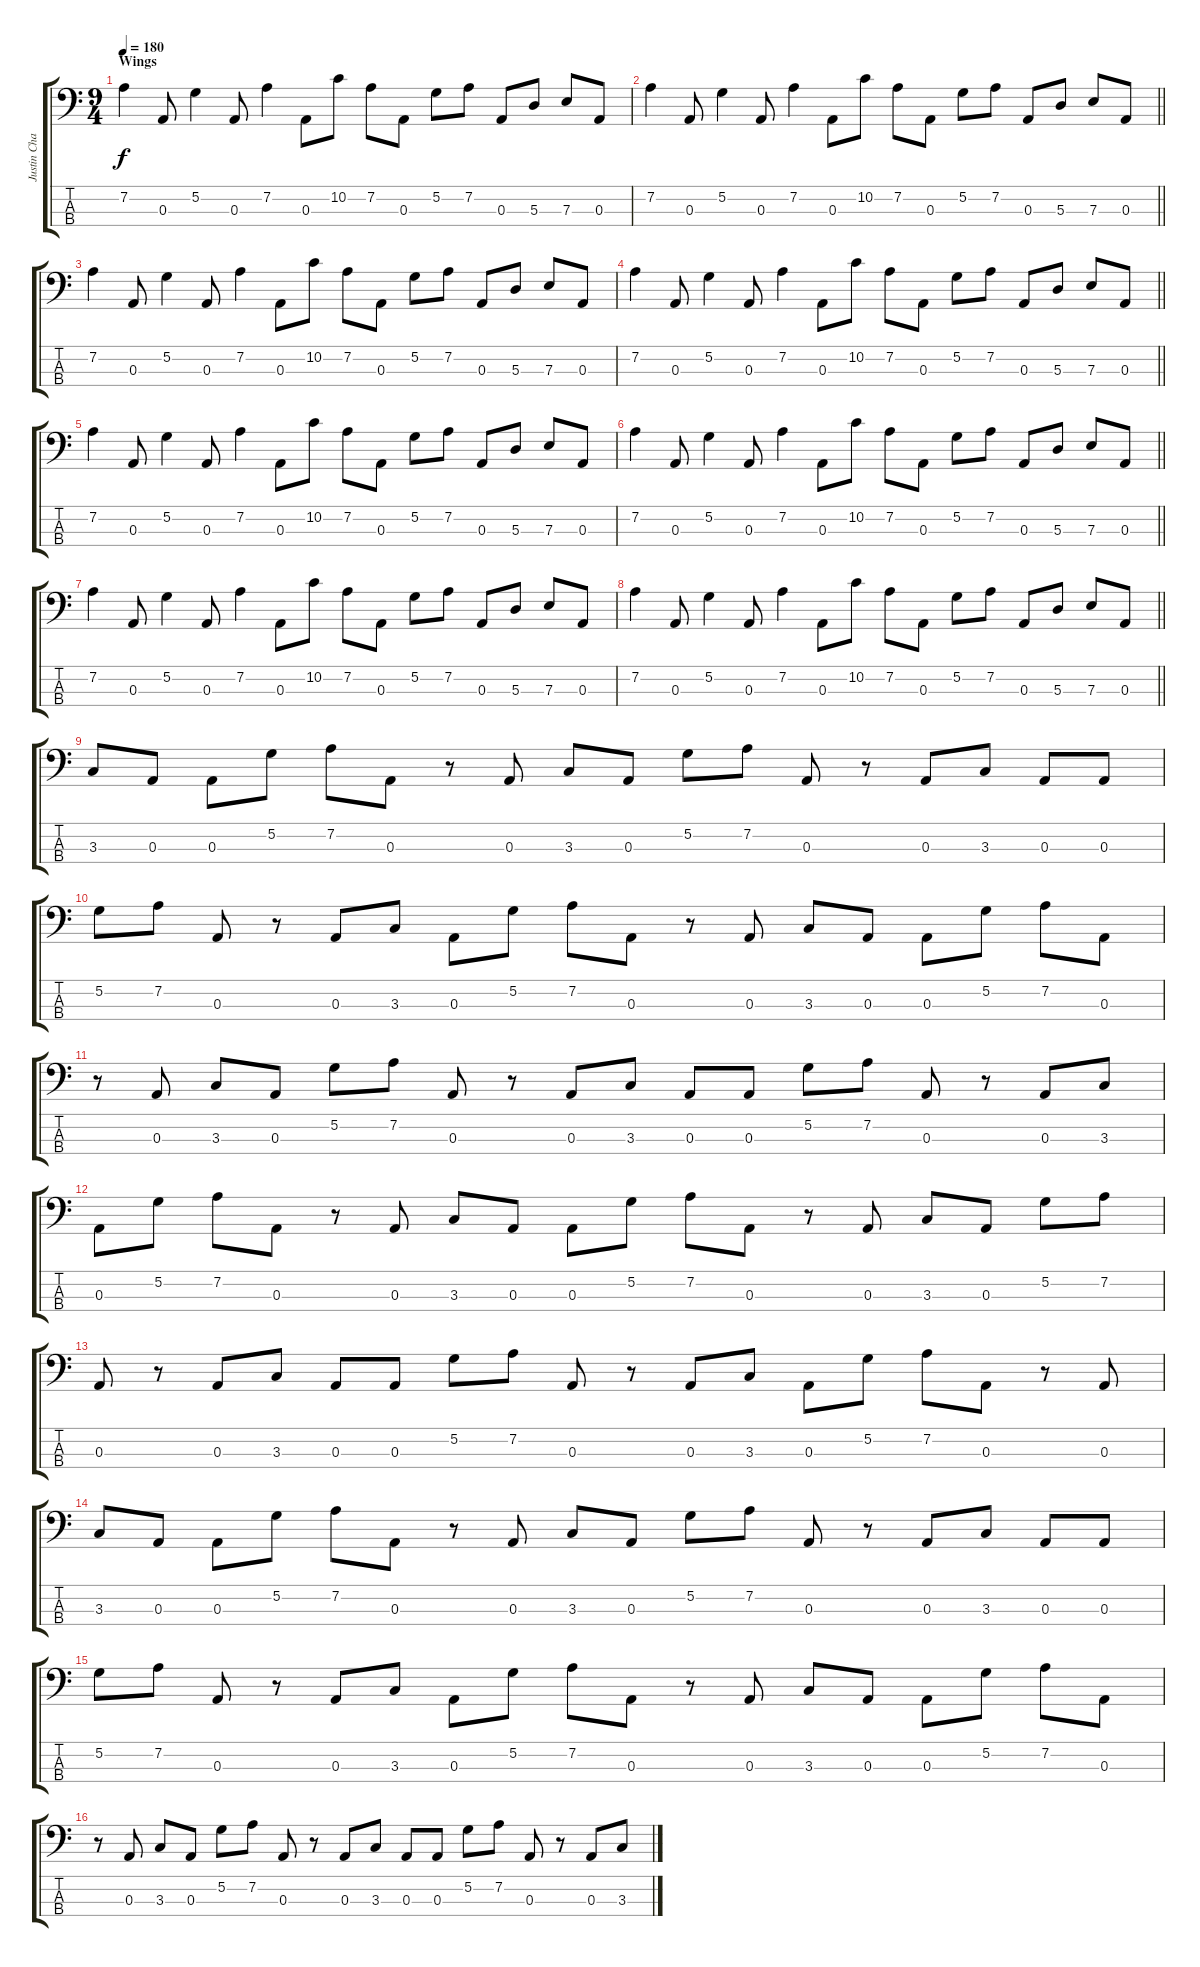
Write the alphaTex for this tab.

\track ("Justin Chancellor" "Justin Cha") {instrument electricbasspick}
\staff {score tabs}
\tuning (G2 D2 A1 D1) {hide}
\ts (9 4)
\section ("" "Wings")
\tempo 180
\clef f4
\ks c
7.2.4{dy f} 0.3.8 5.2.4 0.3.8 7.2.4 0.3.8 10.2.8 7.2.8 0.3.8 5.2.8 7.2.8 0.3.8 5.3.8 7.3.8 0.3.8 |
\barLineRight lightlight
7.2.4 0.3.8 5.2.4 0.3.8 7.2.4 0.3.8 10.2.8 7.2.8 0.3.8 5.2.8 7.2.8 0.3.8 5.3.8 7.3.8 0.3.8 |
7.2.4 0.3.8 5.2.4 0.3.8 7.2.4 0.3.8 10.2.8 7.2.8 0.3.8 5.2.8 7.2.8 0.3.8 5.3.8 7.3.8 0.3.8 |
\barLineRight lightlight
7.2.4 0.3.8 5.2.4 0.3.8 7.2.4 0.3.8 10.2.8 7.2.8 0.3.8 5.2.8 7.2.8 0.3.8 5.3.8 7.3.8 0.3.8 |
7.2.4 0.3.8 5.2.4 0.3.8 7.2.4 0.3.8 10.2.8 7.2.8 0.3.8 5.2.8 7.2.8 0.3.8 5.3.8 7.3.8 0.3.8 |
\barLineRight lightlight
7.2.4 0.3.8 5.2.4 0.3.8 7.2.4 0.3.8 10.2.8 7.2.8 0.3.8 5.2.8 7.2.8 0.3.8 5.3.8 7.3.8 0.3.8 |
7.2.4 0.3.8 5.2.4 0.3.8 7.2.4 0.3.8 10.2.8 7.2.8 0.3.8 5.2.8 7.2.8 0.3.8 5.3.8 7.3.8 0.3.8 |
\barLineRight lightlight
7.2.4 0.3.8 5.2.4 0.3.8 7.2.4 0.3.8 10.2.8 7.2.8 0.3.8 5.2.8 7.2.8 0.3.8 5.3.8 7.3.8 0.3.8 |
3.3.8 0.3.8 0.3.8 5.2.8 7.2.8 0.3.8 r.8 0.3.8 3.3.8 0.3.8 5.2.8 7.2.8 0.3.8 r.8 0.3.8 3.3.8 0.3.8 0.3.8 |
5.2.8 7.2.8 0.3.8 r.8 0.3.8 3.3.8 0.3.8 5.2.8 7.2.8 0.3.8 r.8 0.3.8 3.3.8 0.3.8 0.3.8 5.2.8 7.2.8 0.3.8 |
r.8 0.3.8 3.3.8 0.3.8 5.2.8 7.2.8 0.3.8 r.8 0.3.8 3.3.8 0.3.8 0.3.8 5.2.8 7.2.8 0.3.8 r.8 0.3.8 3.3.8 |
0.3.8 5.2.8 7.2.8 0.3.8 r.8 0.3.8 3.3.8 0.3.8 0.3.8 5.2.8 7.2.8 0.3.8 r.8 0.3.8 3.3.8 0.3.8 5.2.8 7.2.8 |
0.3.8 r.8 0.3.8 3.3.8 0.3.8 0.3.8 5.2.8 7.2.8 0.3.8 r.8 0.3.8 3.3.8 0.3.8 5.2.8 7.2.8 0.3.8 r.8 0.3.8 |
3.3.8 0.3.8 0.3.8 5.2.8 7.2.8 0.3.8 r.8 0.3.8 3.3.8 0.3.8 5.2.8 7.2.8 0.3.8 r.8 0.3.8 3.3.8 0.3.8 0.3.8 |
5.2.8 7.2.8 0.3.8 r.8 0.3.8 3.3.8 0.3.8 5.2.8 7.2.8 0.3.8 r.8 0.3.8 3.3.8 0.3.8 0.3.8 5.2.8 7.2.8 0.3.8 |
r.8 0.3.8 3.3.8 0.3.8 5.2.8 7.2.8 0.3.8 r.8 0.3.8 3.3.8 0.3.8 0.3.8 5.2.8 7.2.8 0.3.8 r.8 0.3.8 3.3.8
